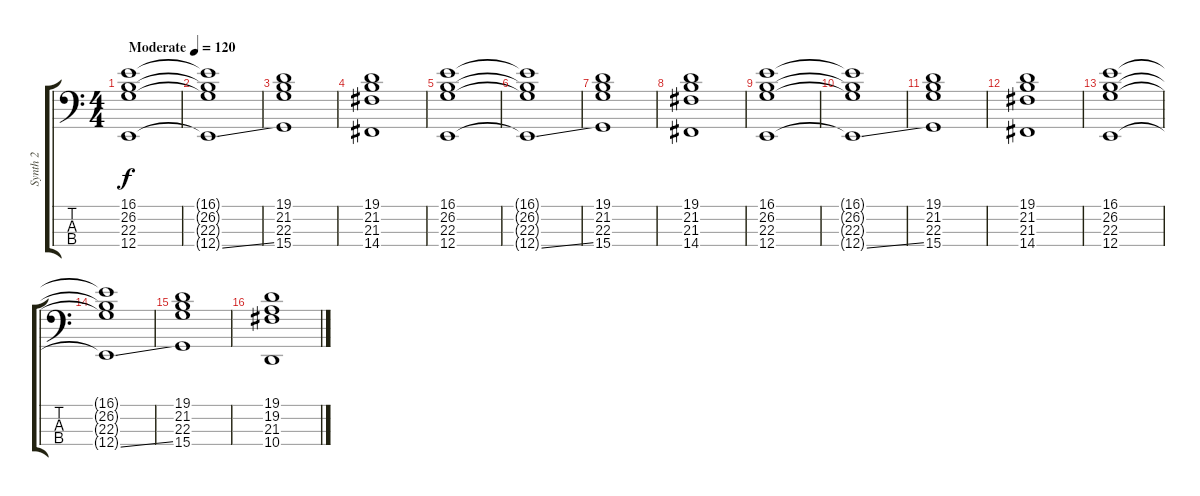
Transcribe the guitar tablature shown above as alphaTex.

\track ("Synth 2" "Synth 2") {instrument synthstrings1}
\staff {score tabs}
\tuning (G2 D2 A1 E1) {hide}
\ts (4 4)
\tempo (120 "Moderate")
\clef f4
\ks c
(16.1 26.2 22.3 12.4).1{dy f instrument synthstrings1} |
(16.1{t} 26.2{t} 22.3{t} 12.4{ss t}).1 |
(19.1 21.2 22.3 15.4).1 |
(19.1 21.2 21.3 14.4).1 |
(16.1 26.2 22.3 12.4).1 |
(16.1{t} 26.2{t} 22.3{t} 12.4{ss t}).1 |
(19.1 21.2 22.3 15.4).1 |
(19.1 21.2 21.3 14.4).1 |
(16.1 26.2 22.3 12.4).1 |
(16.1{t} 26.2{t} 22.3{t} 12.4{ss t}).1 |
(19.1 21.2 22.3 15.4).1 |
(19.1 21.2 21.3 14.4).1 |
(16.1 26.2 22.3 12.4).1 |
(16.1{t} 26.2{t} 22.3{t} 12.4{ss t}).1 |
(19.1 21.2 22.3 15.4).1 |
(19.1 19.2 21.3 10.4).1
